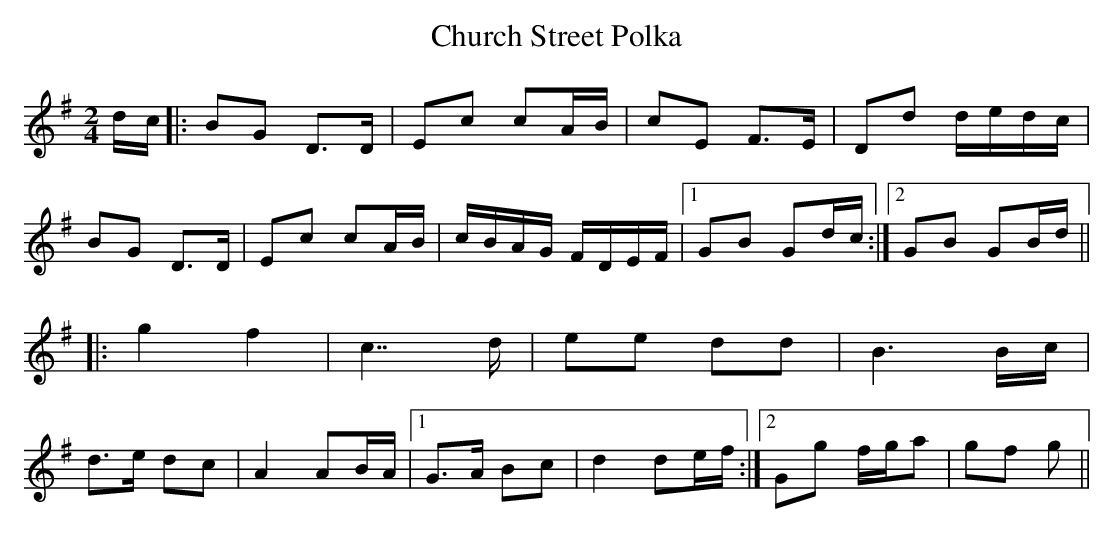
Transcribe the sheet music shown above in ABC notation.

X:1
T: Church Street Polka
M: 2/4
L: 1/8
K: Gmaj
d/c/|:BG D>D|Ec cA/B/|cE F>E|Dd d/e/d/c/|
BG D>D|Ec cA/B/|c/B/A/G/ F/D/E/F/|1 GB Gd/c/:|2 GB GB/d/||
|:g2 f2|c7/ d/|ee dd|B3 B/c/|
d>e dc|A2 AB/A/|1 G>A Bc|d2 de/f/:|2 Gg f/g/a|gf g||
